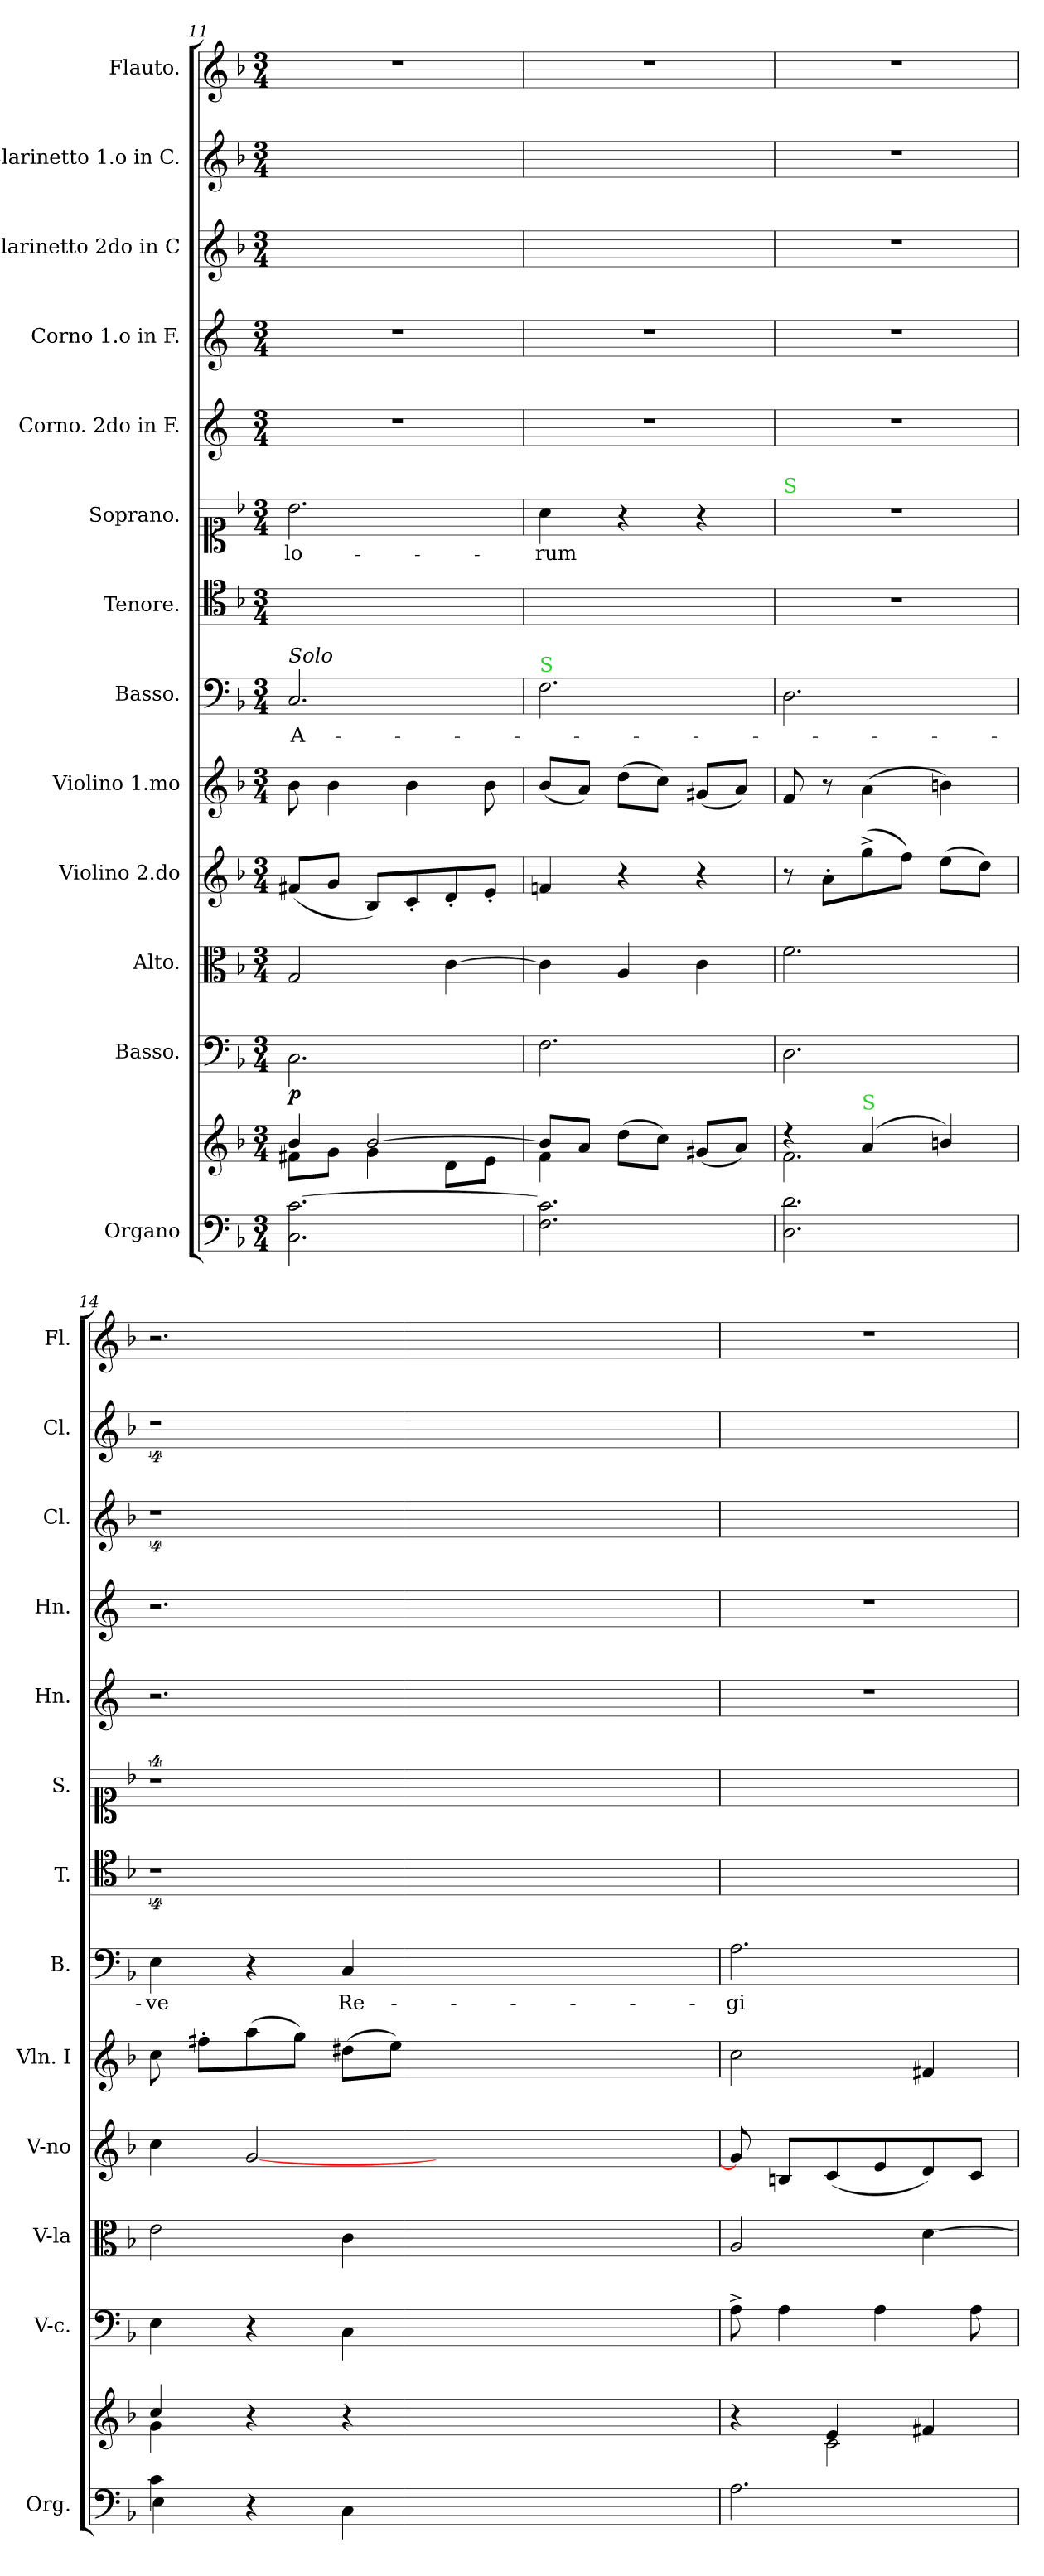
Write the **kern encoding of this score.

**kern	**kern	**kern	**dynam	**kern	**kern	**kern	**kern	**text	**kern	**kern	**text	**kern	**kern	**kern	**kern	**kern
*part13	*part13	*part12	*part12	*part11	*part10	*part9	*part8	*part8	*part7	*part6	*part6	*part5	*part4	*part3	*part2	*part1
*staff14	*staff13	*staff12	*staff12	*staff11	*staff10	*staff9	*staff8	*staff8	*staff7	*staff6	*staff6	*staff5	*staff4	*staff3	*staff2	*staff1
*I"Organo	*	*I"Basso.	*	*I"Alto.	*I"Violino 2.do	*I"Violino 1.mo	*I"Basso.	*	*I"Tenore.	*I"Soprano.	*	*I"Corno. 2do in F.	*I"Corno 1.o in F.	*I"Clarinetto 2do in C	*I"Clarinetto 1.o in C.	*I"Flauto.
*I'Org.	*	*I'V-c.	*	*I'V-la	*I'V-no	*I'Vln. I	*I'B.	*	*I'T.	*I'S.	*	*I'Hn.	*I'Hn.	*I'Cl.	*I'Cl.	*I'Fl.
*clefF4	*clefG2	*clefF4	*	*clefC3	*clefG2	*clefG2	*clefF4	*	*clefC4	*clefC1	*	*clefG2	*clefG2	*clefG2	*clefG2	*clefG2
*	*	*	*	*	*	*	*	*	*	*	*	*ITrd4c7	*ITrd4c7	*	*	*
*k[b-]	*k[b-]	*k[b-]	*	*k[b-]	*k[b-]	*k[b-]	*k[b-]	*	*k[b-]	*k[b-]	*	*k[b-]	*k[b-]	*k[b-]	*k[b-]	*k[b-]
*F:	*F:	*F:	*	*F:	*F:	*F:	*F:	*	*	*F:	*	*	*	*F:	*F:	*F:
*M3/4	*M3/4	*M3/4	*	*M3/4	*M3/4	*M3/4	*M3/4	*	*M3/4	*M3/4	*	*M3/4	*M3/4	*M3/4	*M3/4	*M3/4
=11	=11	=11	=11	=11	=11	=11	=11	=11	=11	=11	=11	=11	=11	=11	=11	=11
*	*^	*	*	*	*	*	*	*	*	*	*	*	*	*	*	*
!	!	!	!	!	!	!	!	!LO:TX:a:i:t=Solo	!	!	!	!	!	!	!	!	!
2.C\ [2.c\	4b-/	8f#X\L	2.C\	p	2G/	(8f#X/L	8b-\	2.C/	A-	2.ryy	2.b-\	-lo-	2.r	2.r	2.ryy	2.ryy	2.r
.	.	8g\J	.	.	.	8g/J	4b-\	.	.	.	.	.	.	.	.	.	.
.	[2b-/	4g\	.	.	.	8B-/L)	.	.	.	.	.	.	.	.	.	.	.
.	.	.	.	.	.	8c'/	4b-\	.	.	.	.	.	.	.	.	.	.
.	.	8d\L	.	.	[4c\	8d'/	.	.	.	.	.	.	.	.	.	.	.
.	.	8e\J	.	.	.	8e'/J	8b-\	.	.	.	.	.	.	.	.	.	.
=12	=12	=12	=12	=12	=12	=12	=12	=12	=12	=12	=12	=12	=12	=12	=12	=12	=12
!	!	!	!	!	!	!	!	!LO:TX:a:color=limegreen:t=S	!	!	!	!	!	!	!	!	!
2.F\ 2.c]\	8b-/L]	4f\	2.F\	.	4c\]	4fn/	(8b-\L	2.F\	.	2.ryy	4a\	-rum	2.r	2.r	2.ryy	2.ryy	2.r
.	8a/J	.	.	.	.	.	8a/J)	.	.	.	.	.	.	.	.	.	.
.	(8dd\L	4ryy	.	.	4A/	4r	(8dd\L	.	.	.	4r	.	.	.	.	.	.
.	8cc\J)	.	.	.	.	.	8cc\J)	.	.	.	.	.	.	.	.	.	.
.	(8g#X/L	4ryy	.	.	4c\	4r	(8g#X/L	.	.	.	4r	.	.	.	.	.	.
.	8a/J)	.	.	.	.	.	8a/J)	.	.	.	.	.	.	.	.	.	.
=13	=13	=13	=13	=13	=13	=13	=13	=13	=13	=13	=13	=13	=13	=13	=13	=13	=13
!	!	!	!	!	!	!	!	!	!	!	!LO:TX:a:color=limegreen:t=S	!	!	!	!	!	!
2.D\ 2.d\	4r	2.f\	2.D\	.	2.f\	8r	8f/	2.D\	.	2.r	2.r	.	2.r	2.r	2.r	2.r	2.r
.	.	.	.	.	.	8a'\L	8r	.	.	.	.	.	.	.	.	.	.
!	!LO:TX:a:color=limegreen:t=S	!	!	!	!	!	!	!	!	!	!	!	!	!	!	!	!
.	(<4a/	.	.	.	.	(8gg^<\	(4a\	.	.	.	.	.	.	.	.	.	.
.	.	.	.	.	.	8ff\J)	.	.	.	.	.	.	.	.	.	.	.
.	4bn/)	.	.	.	.	(8ee\L	4bn\)	.	.	.	.	.	.	.	.	.	.
.	.	.	.	.	.	8dd\J)	.	.	.	.	.	.	.	.	.	.	.
=14	=14	=14	=14	=14	=14	=14	=14	=14	=14	=14	=14	=14	=14	=14	=14	=14	=14
*^	*	*	*	*	*	*	*	*	*	*	*	*	*	*	*	*	*
4c\	4E\	4cc/	4g\	4E\	.	2e\	4cc\	8cc\	4E\	-ve	4%9r	4%9r	.	2.r	2.r	4%9r	4%9r	2.r
.	.	.	.	.	.	.	.	8ff#X'\L	.	.	.	.	.	.	.	.	.	.
4ryy	4r	4r	1.ryy	4r	.	.	[2g/	(8aa\	4r	.	.	.	.	.	.	.	.	.
.	.	.	.	.	.	.	.	8gg\J)	.	.	.	.	.	.	.	.	.	.
4ryy	4C\	4r	.	4C\	.	4c\	.	(8dd#X\L	4C/	Re-	.	.	.	.	.	.	.	.
.	.	.	.	.	.	.	.	8ee\J)	.	.	.	.	.	.	.	.	.	.
1.ryy	1.ryy	1.ryy	.	1.ryy	.	1.ryy	1.ryy	1.ryy	1.ryy	.	.	.	.	1.ryy	1.ryy	.	.	1.ryy
.	.	.	2ryy	.	.	.	.	.	.	.	.	.	.	.	.	.	.	.
*v	*v	*	*	*	*	*	*	*	*	*	*	*	*	*	*	*	*	*
=15	=15	=15	=15	=15	=15	=15	=15	=15	=15	=15	=15	=15	=15	=15	=15	=15	=15
2.A\	4r	4ryy	8A^<\	.	2A/	8g/]	2cc\	2.A\	-gi-	2.ryy	2.ryy	.	2.r	2.r	2.ryy	2.ryy	2.r
.	.	.	4A\	.	.	8Bn/L	.	.	.	.	.	.	.	.	.	.	.
.	4e/	2c\	.	.	.	(8c/	.	.	.	.	.	.	.	.	.	.	.
.	.	.	4A\	.	.	8e/	.	.	.	.	.	.	.	.	.	.	.
.	4f#X/	.	.	.	[4d\	8d/)	4f#X/	.	.	.	.	.	.	.	.	.	.
.	.	.	8A\	.	.	8c/J	.	.	.	.	.	.	.	.	.	.	.
*	*v	*v	*	*	*	*	*	*	*	*	*	*	*	*	*	*	*
=	=	=	=	=	=	=	=	=	=	=	=	=	=	=	=	=
*-	*-	*-	*-	*-	*-	*-	*-	*-	*-	*-	*-	*-	*-	*-	*-	*-
